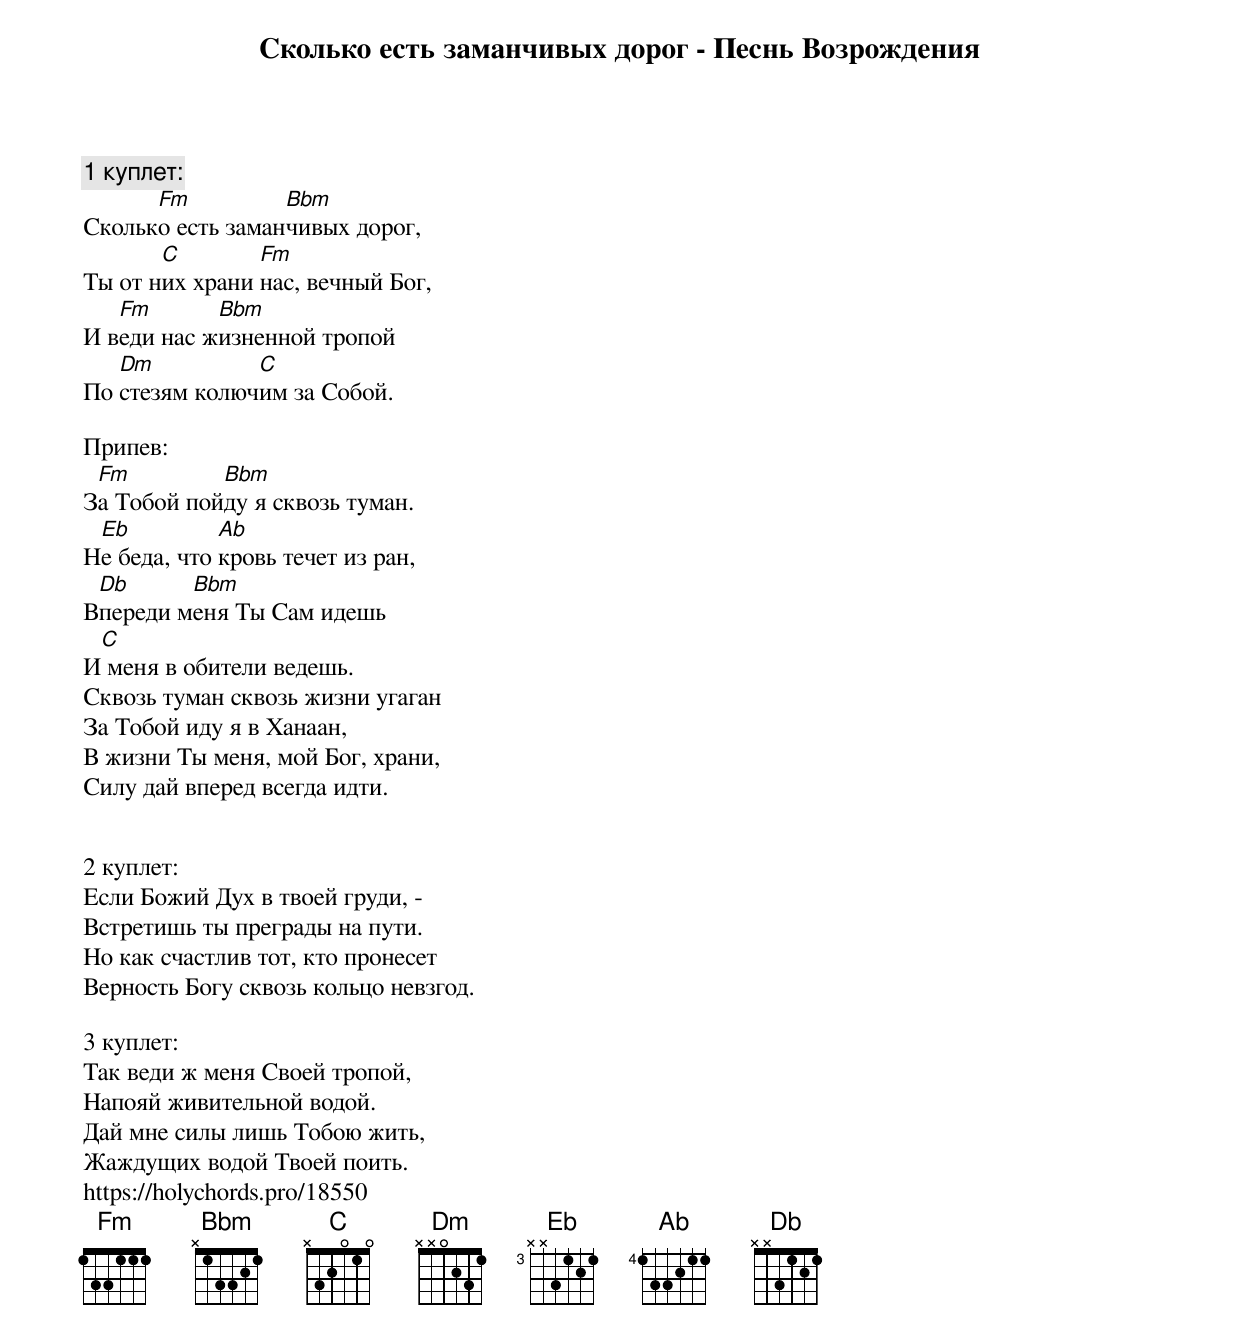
Сколько есть заманчивых дорог - Песнь Возрождения

1 куплет:
      Fm          Bbm
Сколько есть заманчивых дорог,
       C        Fm
Ты от них храни нас, вечный Бог,
   Fm       Bbm
И веди нас жизненной тропой
   Dm          C
По стезям колючим за Собой.

Припев:
 Fm         Bbm
За Тобой пойду я сквозь туман.
 Eb          Ab
Не беда, что кровь течет из ран,
 Db      Bbm
Впереди меня Ты Сам идешь
 C
И меня в обители ведешь.
Сквозь туман сквозь жизни угаган
За Тобой иду я в Ханаан,
В жизни Ты меня, мой Бог, храни,
Силу дай вперед всегда идти.


2 куплет:
Если Божий Дух в твоей груди, -
Встретишь ты преграды на пути.
Но как счастлив тот, кто пронесет
Верность Богу сквозь кольцо невзгод.

3 куплет:
Так веди ж меня Своей тропой,
Напояй живительной водой.
Дай мне силы лишь Тобою жить,
Жаждущих водой Твоей поить.
https://holychords.pro/18550
